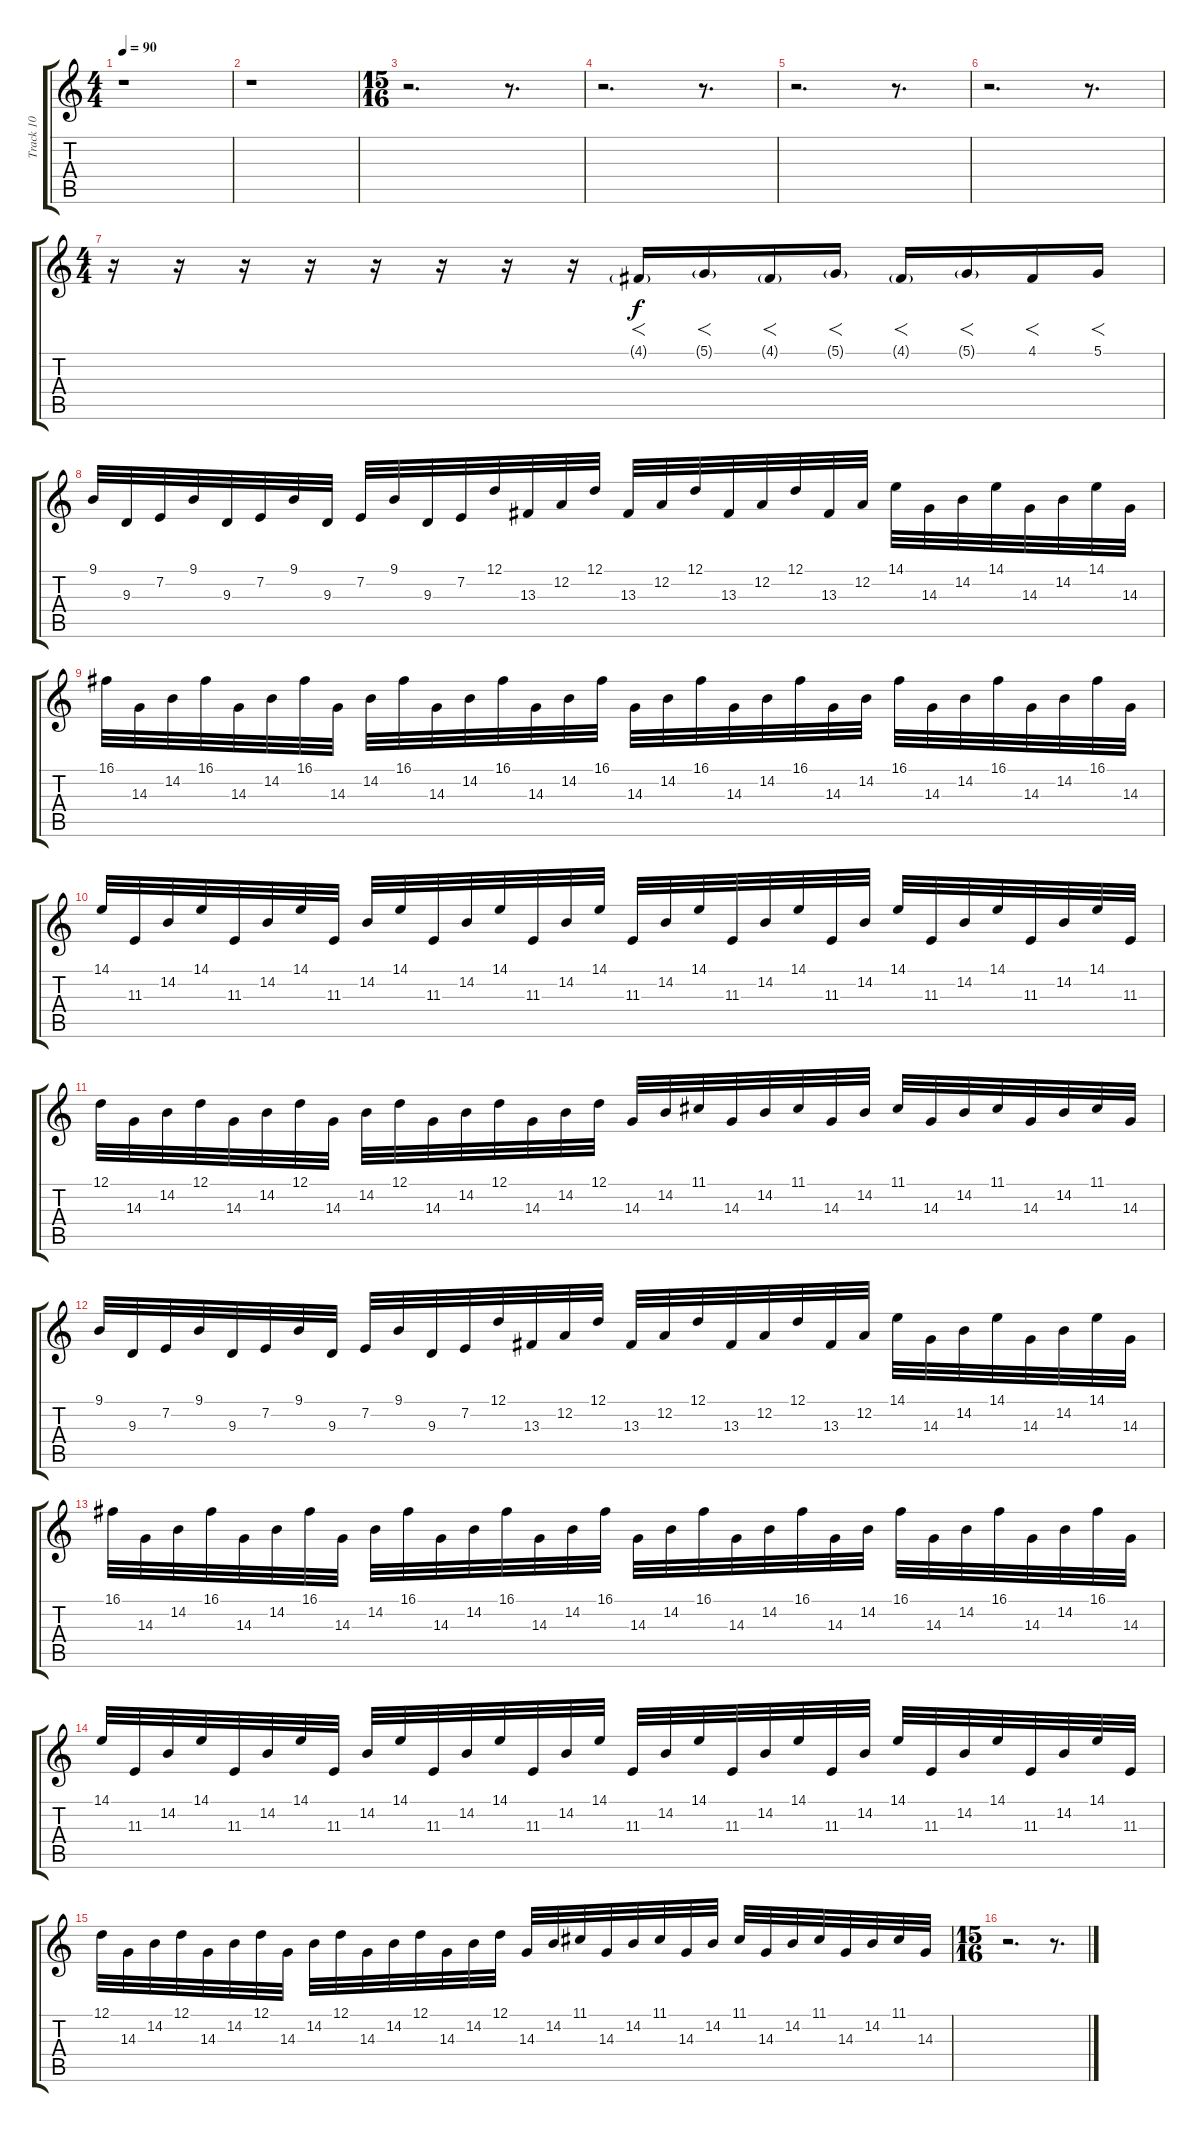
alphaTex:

\track ("Track 10" "Track 10") {instrument fx4atmosphere}
\staff {score tabs}
\tuning (D4 A3 F3 C3 G2 D2) {hide}
\ts (4 4)
\tempo 90
\clef g2
\ks c
r.1{dy f} |
r.1 |
\ts (15 16)
r.2{d} r.8{d} |
r.2{d} r.8{d} |
r.2{d} r.8{d} |
r.2{d} r.8{d} |
\ts (4 4)
r.16 r.16 r.16 r.16 r.16 r.16 r.16 r.16 4.1{g}.16{f} 5.1{g}.16{f} 4.1{g}.16{f} 5.1{g}.16{f} 4.1{g}.16{f} 5.1{g}.16{f} 4.1.16{f} 5.1.16{f} |
9.1.32 9.3.32 7.2.32 9.1.32 9.3.32 7.2.32 9.1.32 9.3.32 7.2.32 9.1.32 9.3.32 7.2.32 12.1.32 13.3.32 12.2.32 12.1.32 13.3.32 12.2.32 12.1.32 13.3.32 12.2.32 12.1.32 13.3.32 12.2.32 14.1.32 14.3.32 14.2.32 14.1.32 14.3.32 14.2.32 14.1.32 14.3.32 |
16.1.32 14.3.32 14.2.32 16.1.32 14.3.32 14.2.32 16.1.32 14.3.32 14.2.32 16.1.32 14.3.32 14.2.32 16.1.32 14.3.32 14.2.32 16.1.32 14.3.32 14.2.32 16.1.32 14.3.32 14.2.32 16.1.32 14.3.32 14.2.32 16.1.32 14.3.32 14.2.32 16.1.32 14.3.32 14.2.32 16.1.32 14.3.32 |
14.1.32 11.3.32 14.2.32 14.1.32 11.3.32 14.2.32 14.1.32 11.3.32 14.2.32 14.1.32 11.3.32 14.2.32 14.1.32 11.3.32 14.2.32 14.1.32 11.3.32 14.2.32 14.1.32 11.3.32 14.2.32 14.1.32 11.3.32 14.2.32 14.1.32 11.3.32 14.2.32 14.1.32 11.3.32 14.2.32 14.1.32 11.3.32 |
12.1.32 14.3.32 14.2.32 12.1.32 14.3.32 14.2.32 12.1.32 14.3.32 14.2.32 12.1.32 14.3.32 14.2.32 12.1.32 14.3.32 14.2.32 12.1.32 14.3.32 14.2.32 11.1.32 14.3.32 14.2.32 11.1.32 14.3.32 14.2.32 11.1.32 14.3.32 14.2.32 11.1.32 14.3.32 14.2.32 11.1.32 14.3.32 |
9.1.32 9.3.32 7.2.32 9.1.32 9.3.32 7.2.32 9.1.32 9.3.32 7.2.32 9.1.32 9.3.32 7.2.32 12.1.32 13.3.32 12.2.32 12.1.32 13.3.32 12.2.32 12.1.32 13.3.32 12.2.32 12.1.32 13.3.32 12.2.32 14.1.32 14.3.32 14.2.32 14.1.32 14.3.32 14.2.32 14.1.32 14.3.32 |
16.1.32 14.3.32 14.2.32 16.1.32 14.3.32 14.2.32 16.1.32 14.3.32 14.2.32 16.1.32 14.3.32 14.2.32 16.1.32 14.3.32 14.2.32 16.1.32 14.3.32 14.2.32 16.1.32 14.3.32 14.2.32 16.1.32 14.3.32 14.2.32 16.1.32 14.3.32 14.2.32 16.1.32 14.3.32 14.2.32 16.1.32 14.3.32 |
14.1.32 11.3.32 14.2.32 14.1.32 11.3.32 14.2.32 14.1.32 11.3.32 14.2.32 14.1.32 11.3.32 14.2.32 14.1.32 11.3.32 14.2.32 14.1.32 11.3.32 14.2.32 14.1.32 11.3.32 14.2.32 14.1.32 11.3.32 14.2.32 14.1.32 11.3.32 14.2.32 14.1.32 11.3.32 14.2.32 14.1.32 11.3.32 |
12.1.32 14.3.32 14.2.32 12.1.32 14.3.32 14.2.32 12.1.32 14.3.32 14.2.32 12.1.32 14.3.32 14.2.32 12.1.32 14.3.32 14.2.32 12.1.32 14.3.32 14.2.32 11.1.32 14.3.32 14.2.32 11.1.32 14.3.32 14.2.32 11.1.32 14.3.32 14.2.32 11.1.32 14.3.32 14.2.32 11.1.32 14.3.32 |
\ts (15 16)
r.2{d} r.8{d}
